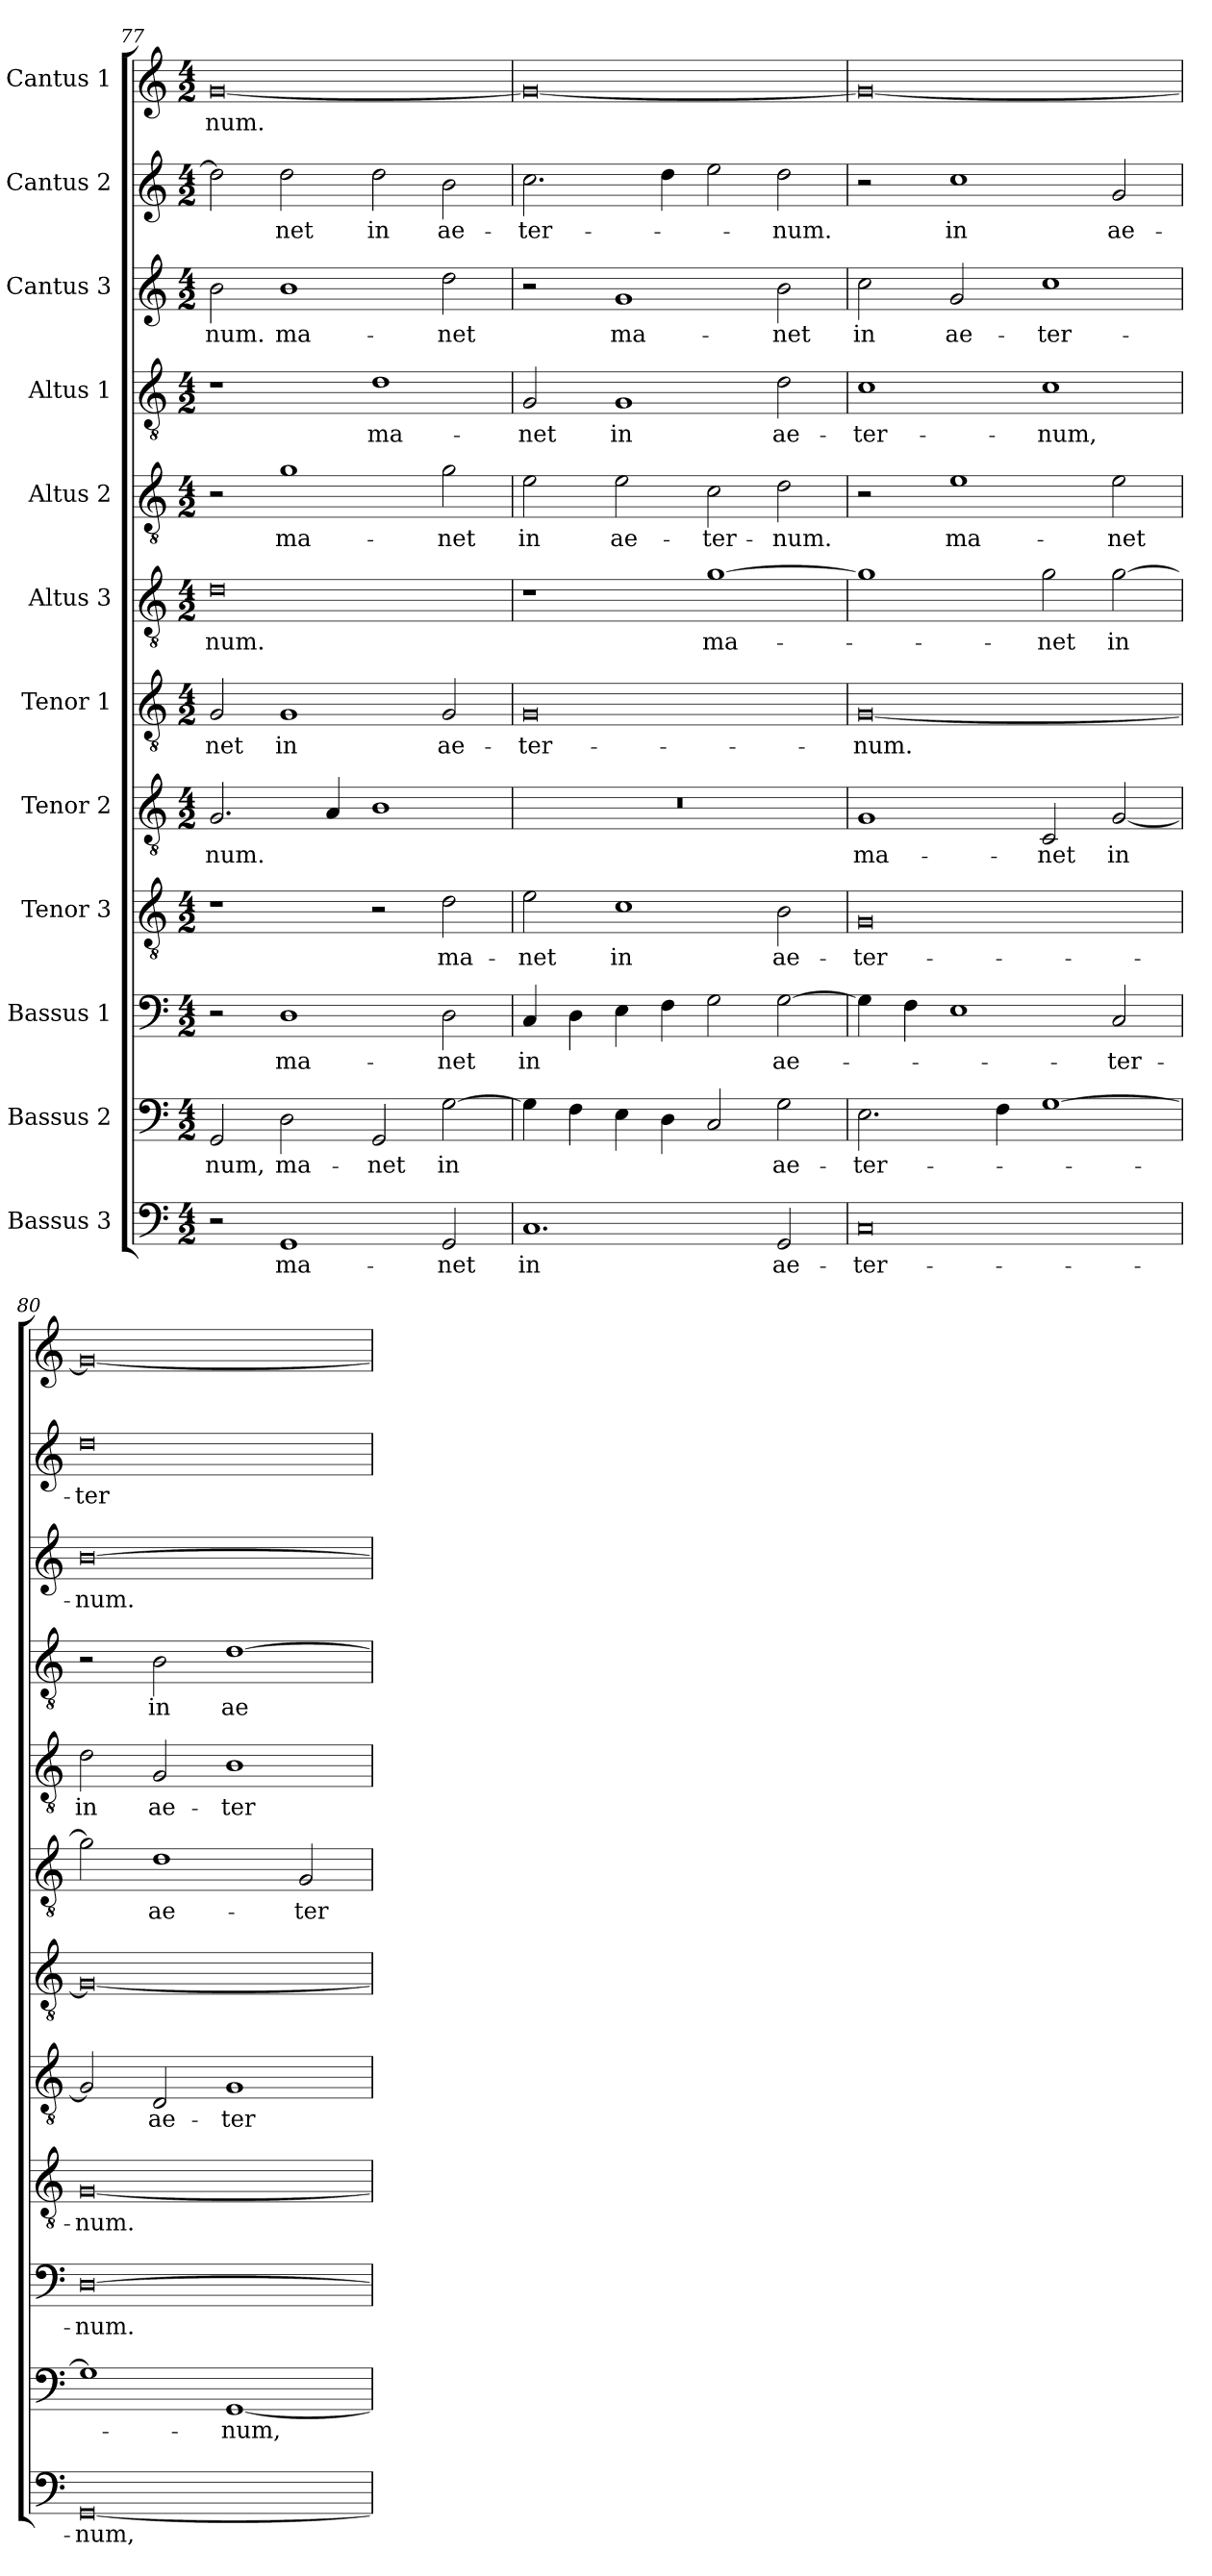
**kern	**text	**kern	**text	**kern	**text	**kern	**text	**kern	**text	**kern	**text	**kern	**text	**kern	**text	**kern	**text	**kern	**text	**kern	**text	**kern	**text
*part12	*part12	*part11	*part11	*part10	*part10	*part9	*part9	*part8	*part8	*part7	*part7	*part6	*part6	*part5	*part5	*part4	*part4	*part3	*part3	*part2	*part2	*part1	*part1
*staff12	*staff12	*staff11	*staff11	*staff10	*staff10	*staff9	*staff9	*staff8	*staff8	*staff7	*staff7	*staff6	*staff6	*staff5	*staff5	*staff4	*staff4	*staff3	*staff3	*staff2	*staff2	*staff1	*staff1
*I"Bassus 3	*	*I"Bassus 2	*	*I"Bassus 1	*	*I"Tenor 3	*	*I"Tenor 2	*	*I"Tenor 1	*	*I"Altus 3	*	*I"Altus 2	*	*I"Altus 1	*	*I"Cantus 3	*	*I"Cantus 2	*	*I"Cantus 1	*
!!LO:PB:g=z
*clefF4	*	*clefF4	*	*clefF4	*	*clefGv2	*	*clefGv2	*	*clefGv2	*	*clefGv2	*	*clefGv2	*	*clefGv2	*	*clefG2	*	*clefG2	*	*clefG2	*
*k[]	*	*k[]	*	*k[]	*	*k[]	*	*k[]	*	*k[]	*	*k[]	*	*k[]	*	*k[]	*	*k[]	*	*k[]	*	*k[]	*
*C:	*	*C:	*	*C:	*	*C:	*	*C:	*	*C:	*	*C:	*	*C:	*	*C:	*	*C:	*	*C:	*	*C:	*
*M4/2	*	*M4/2	*	*M4/2	*	*M4/2	*	*M4/2	*	*M4/2	*	*M4/2	*	*M4/2	*	*M4/2	*	*M4/2	*	*M4/2	*	*M4/2	*
=77	=77	=77	=77	=77	=77	=77	=77	=77	=77	=77	=77	=77	=77	=77	=77	=77	=77	=77	=77	=77	=77	=77	=77
!	!	!	!LO:LY:b	!	!	!	!	!	!LO:LY:b	!	!LO:LY:b	!	!LO:LY:b	!	!	!	!	!	!LO:LY:b	!	!	!	!LO:LY:b
2r	.	2GG/	-num,	2r	.	1r	.	2.G/	-num.	2G/	-net	0d	-num.	2r	.	1r	.	2b\	-num.	2dd\]	.	[0g	-num.
!	!LO:LY:b	!	!LO:LY:b	!	!LO:LY:b	!	!	!	!	!	!LO:LY:b	!	!	!	!LO:LY:b	!	!	!	!LO:LY:b	!	!LO:LY:b	!	!
1GG	ma-	2D\	ma-	1D	ma-	.	.	.	.	1G	in	.	.	1g	ma-	.	.	1b	ma-	2dd\	-net	.	.
.	.	.	.	.	.	.	.	4A/	.	.	.	.	.	.	.	.	.	.	.	.	.	.	.
!	!	!	!LO:LY:b	!	!	!	!	!	!	!	!	!	!	!	!	!	!LO:LY:b	!	!	!	!LO:LY:b	!	!
.	.	2GG/	-net	.	.	2r	.	1B	.	.	.	.	.	.	.	1d	ma-	.	.	2dd\	in	.	.
!	!LO:LY:b	!	!LO:LY:b	!	!LO:LY:b	!	!LO:LY:b	!	!	!	!LO:LY:b	!	!	!	!LO:LY:b	!	!	!	!LO:LY:b	!	!LO:LY:b	!	!
2GG/	-net	[2G\	in	2D\	-net	2d\	ma-	.	.	2G/	ae-	.	.	2g\	-net	.	.	2dd\	-net	2b\	ae-	.	.
=78	=78	=78	=78	=78	=78	=78	=78	=78	=78	=78	=78	=78	=78	=78	=78	=78	=78	=78	=78	=78	=78	=78	=78
!	!LO:LY:b	!	!	!	!LO:LY:b	!	!LO:LY:b	!	!	!	!LO:LY:b	!	!	!	!LO:LY:b	!	!LO:LY:b	!	!	!	!LO:LY:b	!	!
1.C	in	4G\]	.	4C/	in	2e\	-net	0r	.	0G	-ter-	1r	.	2e\	in	2G/	-net	2r	.	2.cc\	-ter-	0g_	.
.	.	4F\	.	4D\	.	.	.	.	.	.	.	.	.	.	.	.	.	.	.	.	.	.	.
!	!	!	!	!	!	!	!LO:LY:b	!	!	!	!	!	!	!	!LO:LY:b	!	!LO:LY:b	!	!LO:LY:b	!	!	!	!
.	.	4E\	.	4E\	.	1c	in	.	.	.	.	.	.	2e\	ae-	1G	in	1g	ma-	.	.	.	.
.	.	4D\	.	4F\	.	.	.	.	.	.	.	.	.	.	.	.	.	.	.	4dd\	.	.	.
!	!	!	!	!	!	!	!	!	!	!	!	!	!LO:LY:b	!	!LO:LY:b	!	!	!	!	!	!	!	!
.	.	2C/	.	2G\	.	.	.	.	.	.	.	[1g	ma-	2c\	-ter-	.	.	.	.	2ee\	.	.	.
!	!LO:LY:b	!	!LO:LY:b	!	!LO:LY:b	!	!LO:LY:b	!	!	!	!	!	!	!	!LO:LY:b	!	!LO:LY:b	!	!LO:LY:b	!	!LO:LY:b	!	!
2GG/	ae-	2G\	ae-	[2G\	ae-	2B\	ae-	.	.	.	.	.	.	2d\	-num.	2d\	ae-	2b\	-net	2dd\	-num.	.	.
=79	=79	=79	=79	=79	=79	=79	=79	=79	=79	=79	=79	=79	=79	=79	=79	=79	=79	=79	=79	=79	=79	=79	=79
!	!LO:LY:b	!	!LO:LY:b	!	!	!	!LO:LY:b	!	!LO:LY:b	!	!LO:LY:b	!	!	!	!	!	!LO:LY:b	!	!LO:LY:b	!	!	!	!
0C	-ter-	2.E\	-ter-	4G\]	.	0G	-ter-	1G	ma-	[0G	-num.	1g]	.	2r	.	1c	-ter-	2cc\	in	2r	.	0g_	.
.	.	.	.	4F\	.	.	.	.	.	.	.	.	.	.	.	.	.	.	.	.	.	.	.
!	!	!	!	!	!	!	!	!	!	!	!	!	!	!	!LO:LY:b	!	!	!	!LO:LY:b	!	!LO:LY:b	!	!
.	.	.	.	1E	.	.	.	.	.	.	.	.	.	1e	ma-	.	.	2g/	ae-	1cc	in	.	.
.	.	4F\	.	.	.	.	.	.	.	.	.	.	.	.	.	.	.	.	.	.	.	.	.
!	!	!	!	!	!	!	!	!	!LO:LY:b	!	!	!	!LO:LY:b	!	!	!	!LO:LY:b	!	!LO:LY:b	!	!	!	!
.	.	[1G	.	.	.	.	.	2C/	-net	.	.	2g\	-net	.	.	1c	-num,	1cc	-ter-	.	.	.	.
!	!	!	!	!	!LO:LY:b	!	!	!	!LO:LY:b	!	!	!	!LO:LY:b	!	!LO:LY:b	!	!	!	!	!	!LO:LY:b	!	!
.	.	.	.	2C/	-ter-	.	.	[2G/	in	.	.	[2g\	in	2e\	-net	.	.	.	.	2g/	ae-	.	.
=80	=80	=80	=80	=80	=80	=80	=80	=80	=80	=80	=80	=80	=80	=80	=80	=80	=80	=80	=80	=80	=80	=80	=80
!	!LO:LY:b	!	!	!	!LO:LY:b	!	!LO:LY:b	!	!	!	!	!	!	!	!LO:LY:b	!	!	!	!LO:LY:b	!	!LO:LY:b	!	!
[0GG	-num,	1G]	.	[0D	-num.	[0G	-num.	2G/]	.	0G_	.	2g\]	.	2d\	in	2r	.	[0b	-num.	0dd	-ter-	0g_	.
!	!	!	!	!	!	!	!	!	!LO:LY:b	!	!	!	!LO:LY:b	!	!LO:LY:b	!	!LO:LY:b	!	!	!	!	!	!
.	.	.	.	.	.	.	.	2D/	ae-	.	.	1d	ae-	2G/	ae-	2B\	in	.	.	.	.	.	.
!	!	!	!LO:LY:b	!	!	!	!	!	!LO:LY:b	!	!	!	!	!	!LO:LY:b	!	!LO:LY:b	!	!	!	!	!	!
.	.	[1GG	-num,	.	.	.	.	1G	-ter-	.	.	.	.	1B	-ter-	[1d	ae-	.	.	.	.	.	.
!	!	!	!	!	!	!	!	!	!	!	!	!	!LO:LY:b	!	!	!	!	!	!	!	!	!	!
.	.	.	.	.	.	.	.	.	.	.	.	2G/	-ter-	.	.	.	.	.	.	.	.	.	.
=	=	=	=	=	=	=	=	=	=	=	=	=	=	=	=	=	=	=	=	=	=	=	=
*-	*-	*-	*-	*-	*-	*-	*-	*-	*-	*-	*-	*-	*-	*-	*-	*-	*-	*-	*-	*-	*-	*-	*-
